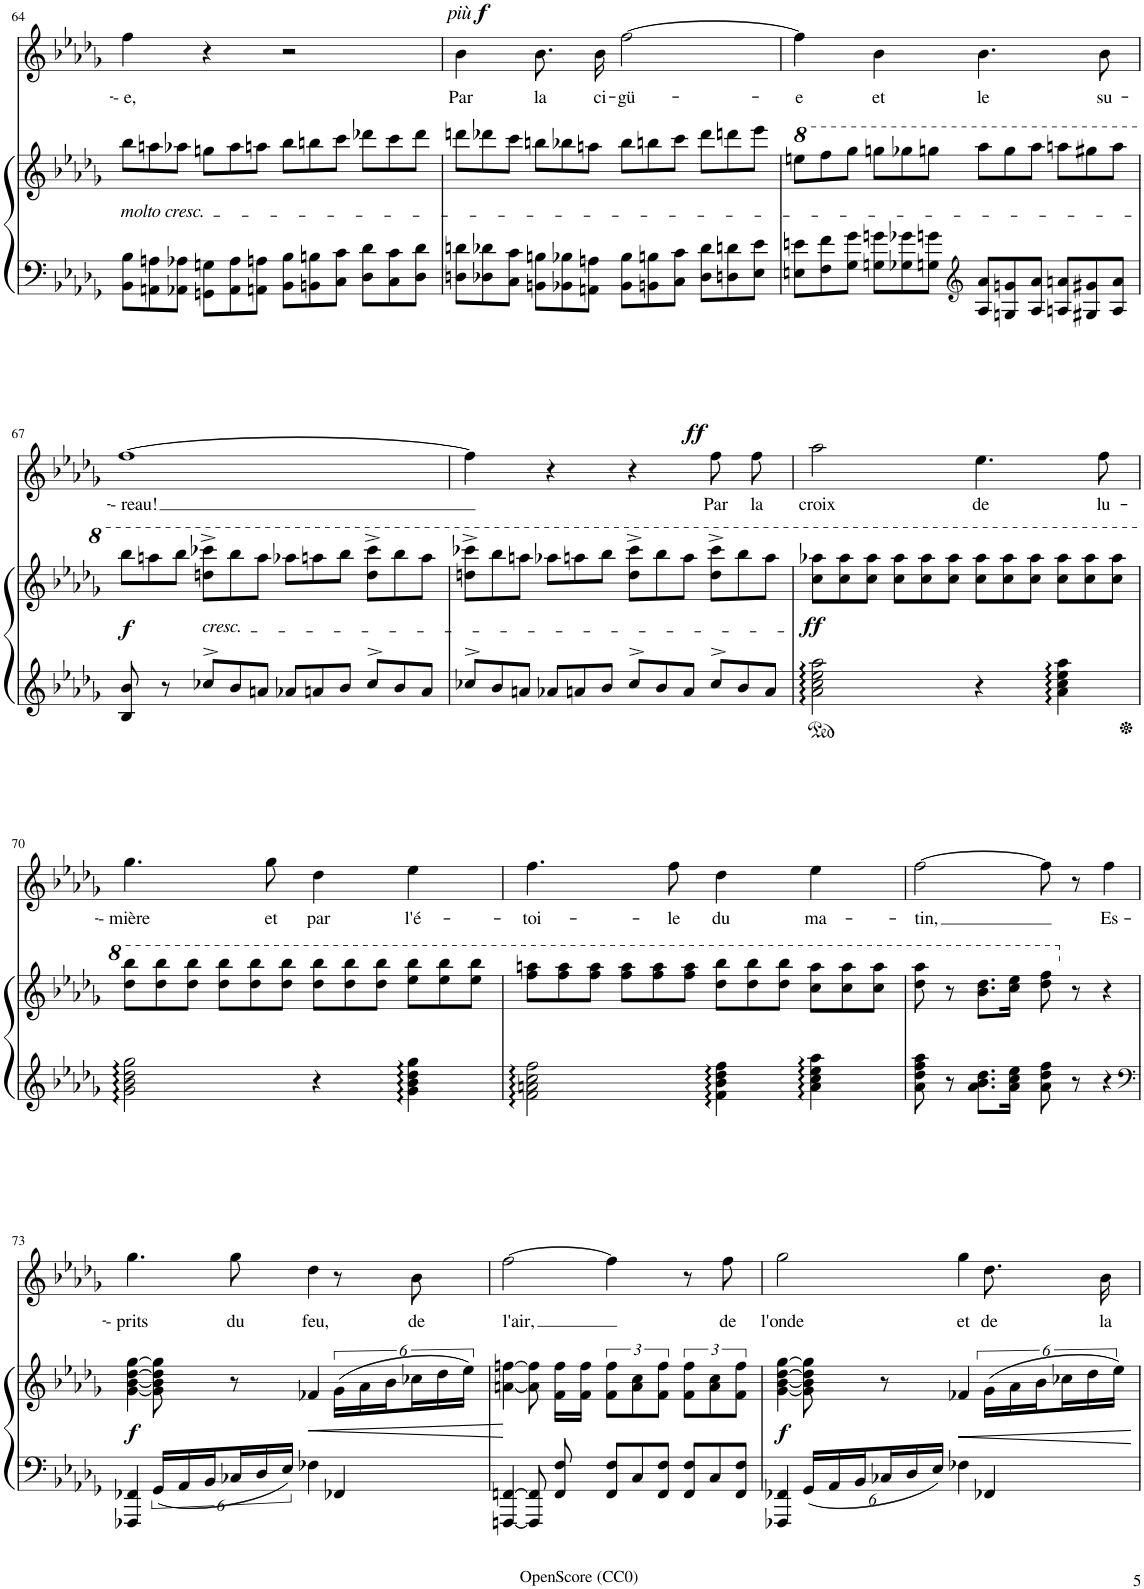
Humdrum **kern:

**kern	**kern	**dynam	**kern	**text	**dynam
*part2	*part2	*part2	*part1	*part1	*part1
*staff3	*staff2	*staff2/3	*staff1	*staff1	*staff1
*I"Piano	*	*	*I"Voice	*	*
*I'Pno	*	*	*	*	*
!!LO:PB:g=z
*clefF4	*clefG2	*	*clefG2	*	*
*k[b-e-a-d-g-]	*k[b-e-a-d-g-]	*	*k[b-e-a-d-g-]	*	*
*M4/4	*M4/4	*	*M4/4	*	*
*Xbrackettup	*Xbrackettup	*	*	*	*
=64	=64	=64	=64	=64	=64
!	!LO:TX:b:i:t=molto cresc.	!	!	!	!
!	!	!	!	!LO:LY:b	!
12BB-\' 12B-\'L	12bb-'\L	.	4ff\	-- e,	.
12AAn\' 12An\'	12aan'\	.	.	.	.
12AA-X\' 12A-X\'J	12aa-X'\J	.	.	.	.
12GGn\' 12Gn\'L	12ggn'\L	.	4r	.	.
12AA-\' 12A-\'	12aa-'\	.	.	.	.
12AAn\' 12An\'J	12aan'\J	.	.	.	.
12BB-\' 12B-\'L	12bb-'\L	.	2r	.	.
12BBn\' 12Bn\'	12bbn'\	.	.	.	.
12C\' 12c\'J	12ccc'\J	.	.	.	.
12D-\' 12d-\'L	12ddd-X'\L	.	.	.	.
12C\' 12c\'	12ccc'\	.	.	.	.
12D-\' 12d-\'J	12ddd-'\J	.	.	.	.
=65	=65	=65	=65	=65	=65
!	!	!	!	!LO:LY:b	!LO:DY:a
!	!	!	!	!	!LO:DY:n=1:a
12Dn\' 12dn\'L	12dddn'\L	.	4b-\	Par	other-dynamics f
12D-X\' 12d-X\'	12ddd-X'\	.	.	.	.
12C\' 12c\'J	12ccc'\J	.	.	.	.
!	!	!	!	!LO:LY:b	!
12BBn\' 12Bn\'L	12bbn'\L	.	8.b-\L	la	.
12BB-X\' 12B-X\'	12bb-X'\	.	.	.	.
12AAn\' 12An\'J	12aan'\J	.	.	.	.
!	!	!	!	!LO:LY:b	!
.	.	.	16b-\Jk	ci-	.
!	!	!	!	!LO:LY:b	!
12BB-\' 12B-\'L	12bb-'\L	.	[2ff\	-gü-	.
12BBn\' 12Bn\'	12bbn'\	.	.	.	.
12C\' 12c\'J	12ccc'\J	.	.	.	.
12D-\' 12d-\'L	12ddd-'\L	.	.	.	.
12Dn\' 12dn\'	12dddn'\	.	.	.	.
12E-\' 12e-\'J	12eee-'\J	.	.	.	.
=66	=66	=66	=66	=66	=66
*	*8va	*	*	*	*
!	!	!	!	!LO:LY:b	!
12En\' 12en\'L	12eeen'\L	.	4ff\]	-e	.
12F\' 12f\'	12fff'\	.	.	.	.
12G-\' 12g-\'J	12ggg-'\J	.	.	.	.
!	!	!	!	!LO:LY:b	!
12Gn\' 12gn\'L	12gggn'\L	.	4b-\	et	.
12G-X\' 12g-X\'	12ggg-X'\	.	.	.	.
12Gn\' 12gn\'J	12gggn'\J	.	.	.	.
*clefG2	*	*	*	*	*
!	!	!	!	!LO:LY:b	!
12A-/' 12a-/'L	12aaa-'\L	.	4.b-\	le	.
12Gn/' 12gn/'	12ggg'\	.	.	.	.
12A-/' 12a-/'J	12aaa-'\J	.	.	.	.
12An/' 12an/'L	12aaan'\L	.	.	.	.
12G#X/' 12g#X/'	12ggg#X'\	.	.	.	.
!	!	!	!	!LO:LY:b	!
.	.	.	8b-\	su-	.
12A/' 12a/'J	12aaa'\J	.	.	.	.
!!LO:LB:g=z
=67	=67	=67	=67	=67	=67
!	!	!LO:DY:b	!	!LO:LY:b	!
8B-/ 8b-/	12bbb-'\L	f	[1ff	-- reau!	.
.	12aaan'\	.	.	.	.
8r	.	.	.	.	.
.	12bbb-'\J	.	.	.	.
!	!LO:TX:b:i:t=cresc.	!	!	!	!
12cc-X'^>/L	12dddn\'^ 12cccc-X\'^L	.	.	.	.
12b-'/	12bbb-'\	.	.	.	.
12an'/J	12aaa'\J	.	.	.	.
12a-X'/L	12aaa-X'\L	.	.	.	.
12an'/	12aaan'\	.	.	.	.
12b-'/J	12bbb-'\J	.	.	.	.
12cc-'^>/L	12ddd\'^ 12cccc-\'^L	.	.	.	.
12b-'/	12bbb-'\	.	.	.	.
12a'/J	12aaa'\J	.	.	.	.
=68	=68	=68	=68	=68	=68
12cc-X'^>/L	12dddn\'^ 12cccc-X\'^L	.	4ff\]	.	.
12b-'/	12bbb-'\	.	.	.	.
12an'/J	12aaan'\J	.	.	.	.
12a-X'/L	12aaa-X'\L	.	4r	.	.
12an'/	12aaan'\	.	.	.	.
12b-'/J	12bbb-'\J	.	.	.	.
12cc-'^>/L	12ddd\'^ 12cccc-\'^L	.	4r	.	.
12b-'/	12bbb-'\	.	.	.	.
12a'/J	12aaa'\J	.	.	.	.
!	!	!	!	!LO:LY:b	!LO:DY:a
12cc-'^>/L	12ddd\'^ 12cccc-\'^L	.	8ff\L	Par	ff
12b-'/	12bbb-'\	.	.	.	.
!	!	!	!	!LO:LY:b	!
.	.	.	8ff\J	la	.
12a'/J	12aaa'\J	.	.	.	.
=69	=69	=69	=69	=69	=69
!	!	!LO:DY:b	!	!LO:LY:b	!
2a-\ 2cc\ 2ee-\ 2aa-\	12ccc\ 12aaa-X\L	ff	2aa-\	croix	.
.	12ccc\ 12aaa-\	.	.	.	.
.	12ccc\ 12aaa-\J	.	.	.	.
.	12ccc\ 12aaa-\L	.	.	.	.
.	12ccc\ 12aaa-\	.	.	.	.
.	12ccc\ 12aaa-\J	.	.	.	.
!	!	!	!	!LO:LY:b	!
4r	12ccc\ 12aaa-\L	.	4.ee-\	de	.
.	12ccc\ 12aaa-\	.	.	.	.
.	12ccc\ 12aaa-\J	.	.	.	.
4a-\ 4cc\ 4ee-\ 4aa-\	12ccc\ 12aaa-\L	.	.	.	.
.	12ccc\ 12aaa-\	.	.	.	.
!	!	!	!	!LO:LY:b	!
.	.	.	8ff\	lu-	.
.	12ccc\ 12aaa-\J	.	.	.	.
!!LO:LB:g=z
=70	=70	=70	=70	=70	=70
!	!	!	!	!LO:LY:b	!
2g-\ 2b-\ 2dd-\ 2gg-\	12ddd-\ 12bbb-\L	.	4.gg-\	-- mière	.
.	12ddd-\ 12bbb-\	.	.	.	.
.	12ddd-\ 12bbb-\J	.	.	.	.
.	12ddd-\ 12bbb-\L	.	.	.	.
.	12ddd-\ 12bbb-\	.	.	.	.
!	!	!	!	!LO:LY:b	!
.	.	.	8gg-\	et	.
.	12ddd-\ 12bbb-\J	.	.	.	.
!	!	!	!	!LO:LY:b	!
4r	12ddd-\ 12bbb-\L	.	4dd-\	par	.
.	12ddd-\ 12bbb-\	.	.	.	.
.	12ddd-\ 12bbb-\J	.	.	.	.
!	!	!	!	!LO:LY:b	!
4g-\ 4b-\ 4dd-\ 4gg-\	12eee-\ 12bbb-\L	.	4ee-\	l'é-	.
.	12eee-\ 12bbb-\	.	.	.	.
.	12eee-\ 12bbb-\J	.	.	.	.
=71	=71	=71	=71	=71	=71
!	!	!	!	!LO:LY:b	!
2f\ 2an\ 2cc\ 2ff\	12fff\ 12aaan\L	.	4.ff\	-toi-	.
.	12fff\ 12aaa\	.	.	.	.
.	12fff\ 12aaa\J	.	.	.	.
.	12fff\ 12aaa\L	.	.	.	.
.	12fff\ 12aaa\	.	.	.	.
!	!	!	!	!LO:LY:b	!
.	.	.	8ff\	-le	.
.	12fff\ 12aaa\J	.	.	.	.
!	!	!	!	!LO:LY:b	!
4f\ 4b-\ 4dd-\ 4ff\	12ddd-\ 12bbb-\L	.	4dd-\	du	.
.	12ddd-\ 12bbb-\	.	.	.	.
.	12ddd-\ 12bbb-\J	.	.	.	.
!	!	!	!	!LO:LY:b	!
4a\ 4cc\ 4ee-\ 4aa-\	12ccc\ 12aaa\L	.	4ee-\	ma-	.
.	12ccc\ 12aaa\	.	.	.	.
.	12ccc\ 12aaa\J	.	.	.	.
=72	=72	=72	=72	=72	=72
!	!	!	!	!LO:LY:b	!
8a-\ 8dd-\ 8ff\ 8aa-\	8ddd-\ 8aaa-\	.	[2ff\	-tin,	.
8r	8r	.	.	.	.
8.a-\ 8.b-\ 8.dd-\L	8.bb-\ 8.ddd-\L	.	.	.	.
16a-\ 16cc\ 16ee-\Jk	16ccc\ 16eee-\Jk	.	.	.	.
8a-\ 8dd-\ 8ff\	8ddd-\ 8fff\	.	8ff\]	.	.
*	*X8va	*	*	*	*
8r	8r	.	8r	.	.
!	!	!	!	!LO:LY:b	!
4r	4r	.	4ff\	Es-	.
!!LO:LB:g=z
=73	=73	=73	=73	=73	=73
*clefF4	*	*	*	*	*
!	!	!LO:DY:b	!	!LO:LY:b	!
4FFF-X/ 4FF-X/	[4g-\ [4b-\ [4dd-\ [4gg-\	f	4.gg-\	-- prits	.
*brackettup	*	*	*	*	*
24GG-/LL	8g-\] 8b-\] 8dd-\] 8gg-\]	.	.	.	.
24AA-/	.	.	.	.	.
24BB-/J	.	.	.	.	.
!	!	!	!	!LO:LY:b	!
24C-X/L	8r	.	8gg-\	du	.
24D-/	.	.	.	.	.
24E-/JJ	.	.	.	.	.
!	!	!LO:HP:b	!	!LO:LY:b	!
4F-X\	4f-X/	<	4dd-\	feu,	.
*	*brackettup	*	*	*	*
4FF-X/	(24g-\LL	.	8r	.	.
.	24a-\	.	.	.	.
.	24b-\J	.	.	.	.
!	!	!	!	!LO:LY:b	!
.	24cc-X\L	.	8b-\	de	.
.	24dd-\	.	.	.	.
.	24ee-\JJ)	.	.	.	.
=74	=74	=74	=74	=74	=74
!	!	!	!	!LO:LY:b	!
[4FFFn/ [4FFn/	[4an\ [4ffn\	.	[2ff\	l'air,	.
8FFF/] 8FF/]	8a\] 8ff\]	[	.	.	.
8FF/ 8F/	16f\ 16ff\LL	.	.	.	.
.	16f\ 16ff\JJ	.	.	.	.
*Xbrackettup	*	*	*	*	*
12FF/ 12F/L	12f\ 12ff\L	.	4ff\]	.	.
12C/	12a\ 12cc\	.	.	.	.
12FF/ 12F/J	12f\ 12ff\J	.	.	.	.
12FF/ 12F/L	12f\ 12ff\L	.	8r	.	.
12C/	12a\ 12cc\	.	.	.	.
!	!	!	!	!LO:LY:b	!
.	.	.	8ff\	de	.
12FF/ 12F/J	12f\ 12ff\J	.	.	.	.
=75	=75	=75	=75	=75	=75
!	!	!LO:DY:b	!	!LO:LY:b	!
4FFF-X/ 4FF-X/	[4g-\ [4b-\ [4dd-\ [4gg-\	f	2gg-\	l'onde	.
24GG-/LL	8g-\] 8b-\] 8dd-\] 8gg-\]	.	.	.	.
24AA-/	.	.	.	.	.
24BB-/J	.	.	.	.	.
24C-X/L	8r	.	.	.	.
24D-/	.	.	.	.	.
24E-/JJ	.	.	.	.	.
!	!	!LO:HP:b	!	!LO:LY:b	!
4F-X\	4f-X/	<	4gg-\	et	.
!	!	!	!	!LO:LY:b	!
4FF-X/	(24g-\LL	.	8.dd-\L	de	.
.	24a-\	.	.	.	.
.	24b-\J	.	.	.	.
.	24cc-X\L	.	.	.	.
.	24dd-\	.	.	.	.
!	!	!	!	!LO:LY:b	!
.	.	.	16b-\Jk	la	.
.	24ee-\JJ)	.	.	.	.
.	.	[	.	.	.
=	=	=	=	=	=
*-	*-	*-	*-	*-	*-
